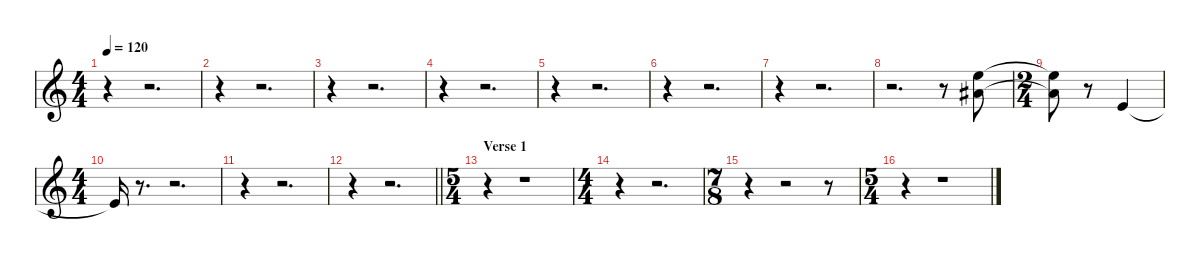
\defaultSystemsLayout 4
\hideDynamics
\bracketExtendMode nobrackets
\singleTrackTrackNamePolicy hidden
\multiTrackTrackNamePolicy hidden
\firstSystemTrackNameMode fullname
\firstSystemTrackNameOrientation horizontal
\otherSystemsTrackNameOrientation horizontal
\track ("Joakim Svalberg - Keyboard" "org.") {instrument rockorgan}
\staff {score}
\tuning (E4 B3 G3 D3 A2 E2)
\ts (4 4)
\tempo 120
\clef g2
\ks c
r.4{dy f beam Down} r.2{d beam Down} |
r.4{beam Down} r.2{d beam Down} |
r.4{beam Down} r.2{d beam Down} |
r.4{beam Down} r.2{d beam Down} |
r.4{beam Down} r.2{d beam Down} |
r.4{beam Down} r.2{d beam Down} |
r.4{beam Down} r.2{d beam Down} |
r.2{d beam Down} r.8{beam Down} (12.1 11.2{acc #}).8{beam Down} |
\ts (2 4)
\beaming (8 2 2)
(12.1{t} 11.2{t acc #}).8{beam Down} r.8{beam Down} 9.3.4{beam Up} |
\ts (4 4)
\beaming (8 2 2 2 2)
9.3{t}.16{beam Up} r.8{d beam Up} r.2{d beam Up} |
r.4{beam Down} r.2{d beam Down} |
\barLineRight lightlight
r.4{beam Down} r.2{d beam Down} |
\ts (5 4)
\beaming (8 6 4)
\section ("" "Verse 1")
r.4{beam Down} r.1{beam Down} |
\ts (4 4)
\beaming (8 2 2 2 2)
r.4{beam Down} r.2{d beam Down} |
\ts (7 8)
\beaming (8 3 2 2)
r.4{beam Down} r.2{beam Down} r.8{beam Down} |
\ts (5 4)
\beaming (8 2 2 2 4)
r.4{beam Down} r.1{beam Down}
